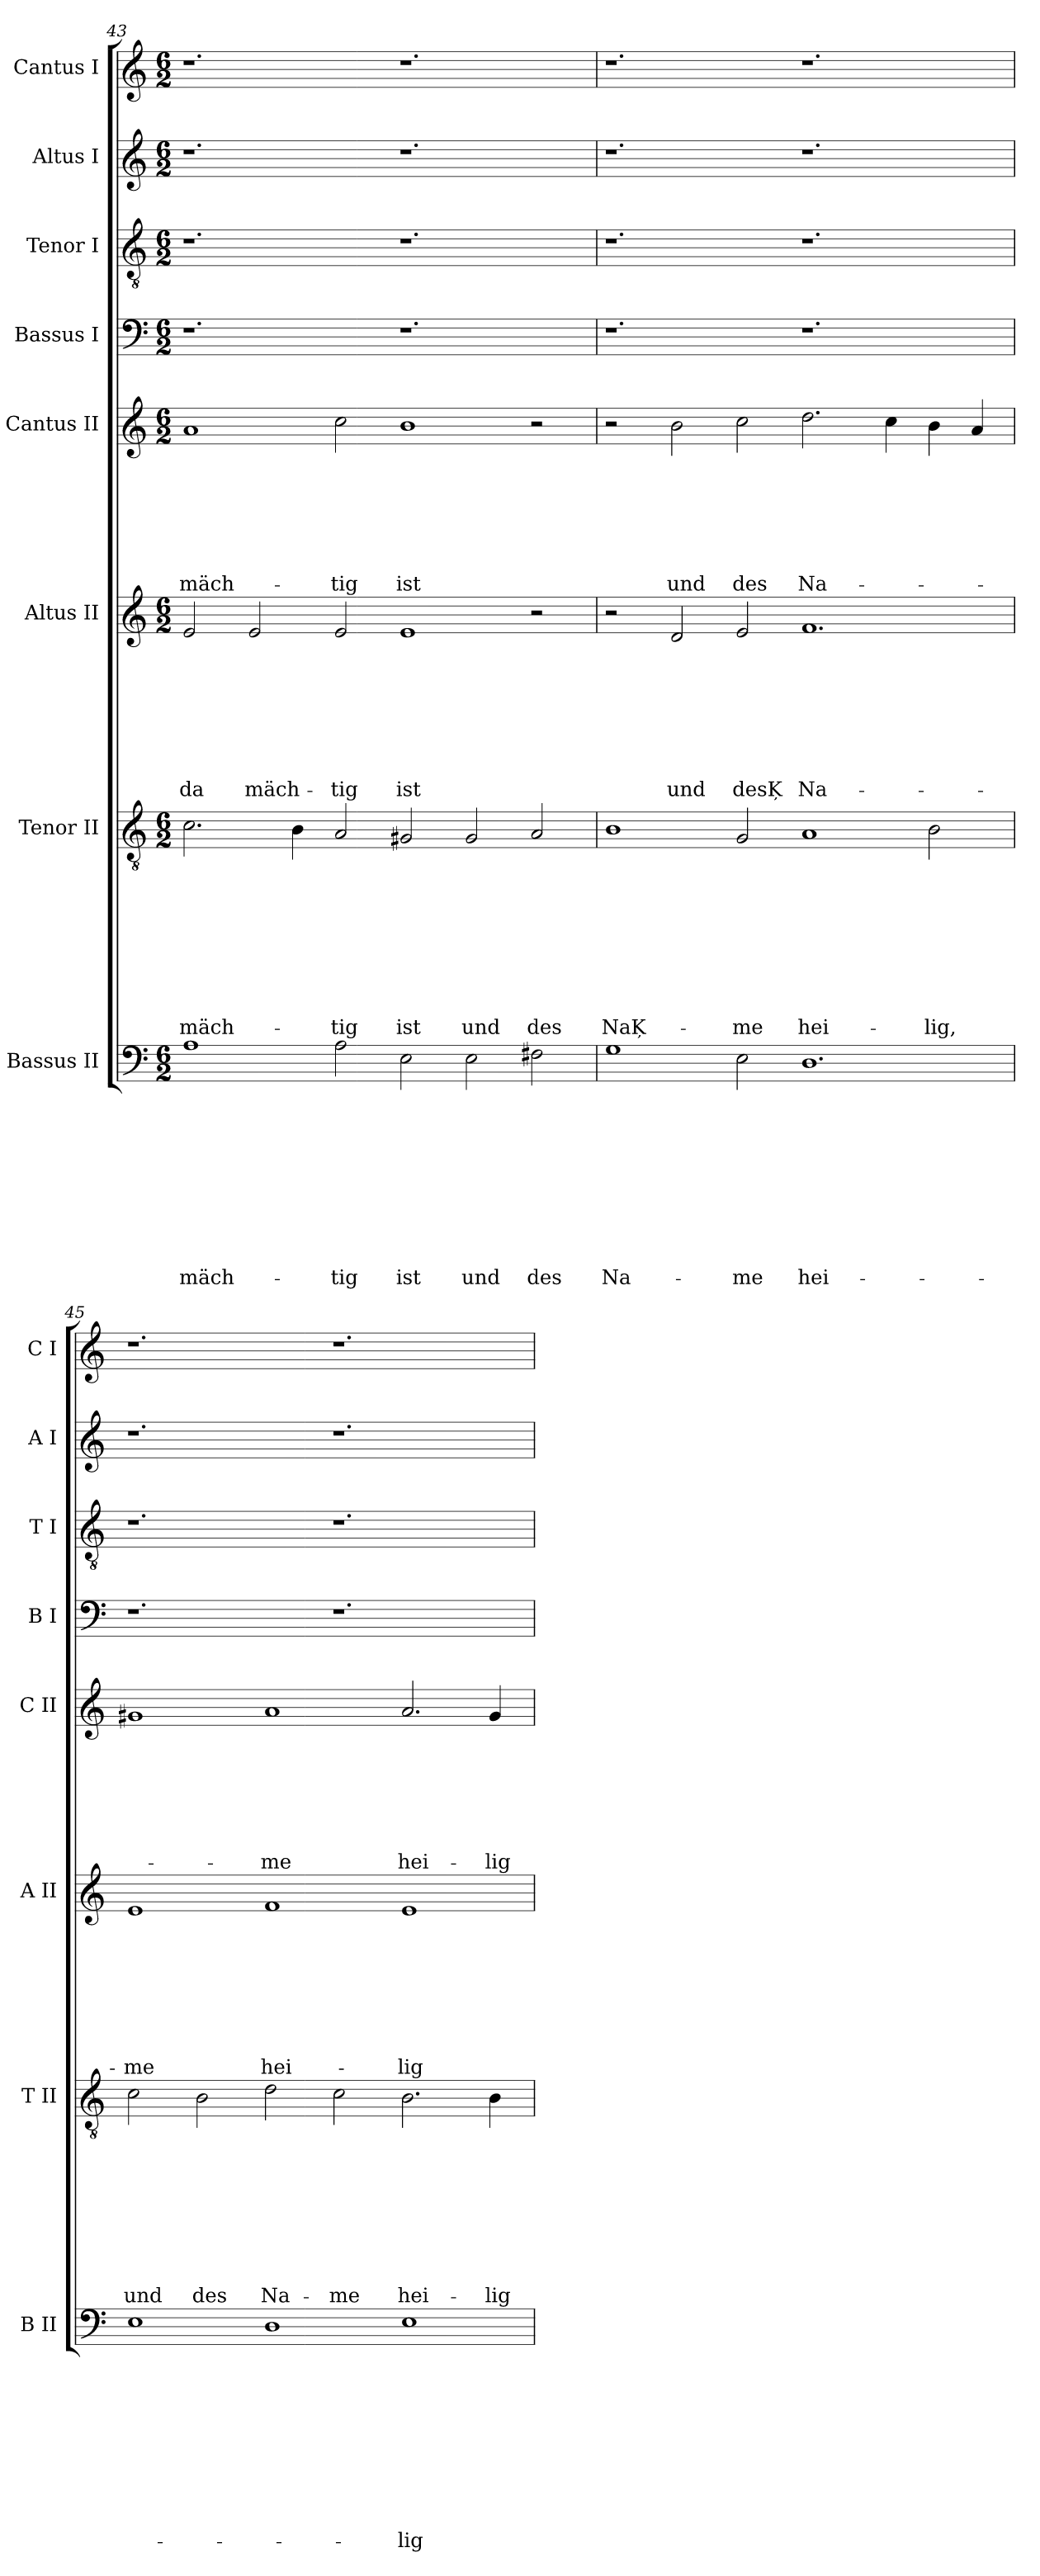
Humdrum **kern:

**kern	**text	**text	**text	**text	**text	**text	**text	**text	**text	**text	**kern	**text	**text	**text	**text	**text	**text	**text	**text	**text	**kern	**text	**text	**text	**text	**text	**text	**text	**text	**kern	**text	**text	**text	**text	**text	**text	**text	**kern	**kern	**kern	**kern
*part8	*part8	*part8	*part8	*part8	*part8	*part8	*part8	*part8	*part8	*part8	*part7	*part7	*part7	*part7	*part7	*part7	*part7	*part7	*part7	*part7	*part6	*part6	*part6	*part6	*part6	*part6	*part6	*part6	*part6	*part5	*part5	*part5	*part5	*part5	*part5	*part5	*part5	*part4	*part3	*part2	*part1
*staff8	*staff8	*staff8	*staff8	*staff8	*staff8	*staff8	*staff8	*staff8	*staff8	*staff8	*staff7	*staff7	*staff7	*staff7	*staff7	*staff7	*staff7	*staff7	*staff7	*staff7	*staff6	*staff6	*staff6	*staff6	*staff6	*staff6	*staff6	*staff6	*staff6	*staff5	*staff5	*staff5	*staff5	*staff5	*staff5	*staff5	*staff5	*staff4	*staff3	*staff2	*staff1
*I"Bassus II	*	*	*	*	*	*	*	*	*	*	*I"Tenor II	*	*	*	*	*	*	*	*	*	*I"Altus II	*	*	*	*	*	*	*	*	*I"Cantus II	*	*	*	*	*	*	*	*I"Bassus I	*I"Tenor I	*I"Altus I	*I"Cantus I
*I'B II	*	*	*	*	*	*	*	*	*	*	*I'T II	*	*	*	*	*	*	*	*	*	*I'A II	*	*	*	*	*	*	*	*	*I'C II	*	*	*	*	*	*	*	*I'B I	*I'T I	*I'A I	*I'C I
*clefF4	*	*	*	*	*	*	*	*	*	*	*clefGv2	*	*	*	*	*	*	*	*	*	*clefG2	*	*	*	*	*	*	*	*	*clefG2	*	*	*	*	*	*	*	*clefF4	*clefGv2	*clefG2	*clefG2
*k[]	*	*	*	*	*	*	*	*	*	*	*k[]	*	*	*	*	*	*	*	*	*	*k[]	*	*	*	*	*	*	*	*	*k[]	*	*	*	*	*	*	*	*k[]	*k[]	*k[]	*k[]
*C:	*	*	*	*	*	*	*	*	*	*	*C:	*	*	*	*	*	*	*	*	*	*C:	*	*	*	*	*	*	*	*	*C:	*	*	*	*	*	*	*	*C:	*C:	*C:	*C:
*M6/2	*	*	*	*	*	*	*	*	*	*	*M6/2	*	*	*	*	*	*	*	*	*	*M6/2	*	*	*	*	*	*	*	*	*M6/2	*	*	*	*	*	*	*	*M6/2	*M6/2	*M6/2	*M6/2
=43	=43	=43	=43	=43	=43	=43	=43	=43	=43	=43	=43	=43	=43	=43	=43	=43	=43	=43	=43	=43	=43	=43	=43	=43	=43	=43	=43	=43	=43	=43	=43	=43	=43	=43	=43	=43	=43	=43	=43	=43	=43
!	!	!	!	!	!	!	!	!	!	!LO:LY:b	!	!	!	!	!	!	!	!	!	!LO:LY:b	!	!	!	!	!	!	!	!	!LO:LY:b	!	!	!	!	!	!	!	!LO:LY:b	!	!	!	!
1A	.	.	.	.	.	.	.	.	.	mäch-	2.c\	.	.	.	.	.	.	.	.	mäch-	2e/	.	.	.	.	.	.	.	da	1a	.	.	.	.	.	.	mäch-	1.r	1.r	1.r	1.r
!	!	!	!	!	!	!	!	!	!	!	!	!	!	!	!	!	!	!	!	!	!	!	!	!	!	!	!	!	!LO:LY:b	!	!	!	!	!	!	!	!	!	!	!	!
.	.	.	.	.	.	.	.	.	.	.	.	.	.	.	.	.	.	.	.	.	2e/	.	.	.	.	.	.	.	mäch-	.	.	.	.	.	.	.	.	.	.	.	.
.	.	.	.	.	.	.	.	.	.	.	4B\	.	.	.	.	.	.	.	.	.	.	.	.	.	.	.	.	.	.	.	.	.	.	.	.	.	.	.	.	.	.
!	!	!	!	!	!	!	!	!	!	!LO:LY:b	!	!	!	!	!	!	!	!	!	!LO:LY:b	!	!	!	!	!	!	!	!	!LO:LY:b	!	!	!	!	!	!	!	!LO:LY:b	!	!	!	!
2A\	.	.	.	.	.	.	.	.	.	-tig	2A/	.	.	.	.	.	.	.	.	-tig	2e/	.	.	.	.	.	.	.	-tig	2cc\	.	.	.	.	.	.	-tig	.	.	.	.
!	!	!	!	!	!	!	!	!	!	!LO:LY:b	!	!	!	!	!	!	!	!	!	!LO:LY:b	!	!	!	!	!	!	!	!	!LO:LY:b	!	!	!	!	!	!	!	!LO:LY:b	!	!	!	!
2E\	.	.	.	.	.	.	.	.	.	ist	2G#X/	.	.	.	.	.	.	.	.	ist	1e	.	.	.	.	.	.	.	ist	1b	.	.	.	.	.	.	ist	1.r	1.r	1.r	1.r
!	!	!	!	!	!	!	!	!	!	!LO:LY:b	!	!	!	!	!	!	!	!	!	!LO:LY:b	!	!	!	!	!	!	!	!	!	!	!	!	!	!	!	!	!	!	!	!	!
2E\	.	.	.	.	.	.	.	.	.	und	2G#/	.	.	.	.	.	.	.	.	und	.	.	.	.	.	.	.	.	.	.	.	.	.	.	.	.	.	.	.	.	.
!	!	!	!	!	!	!	!	!	!	!LO:LY:b	!	!	!	!	!	!	!	!	!	!LO:LY:b	!	!	!	!	!	!	!	!	!	!	!	!	!	!	!	!	!	!	!	!	!
2F#X\	.	.	.	.	.	.	.	.	.	des	2A/	.	.	.	.	.	.	.	.	des	2r	.	.	.	.	.	.	.	.	2r	.	.	.	.	.	.	.	.	.	.	.
=44	=44	=44	=44	=44	=44	=44	=44	=44	=44	=44	=44	=44	=44	=44	=44	=44	=44	=44	=44	=44	=44	=44	=44	=44	=44	=44	=44	=44	=44	=44	=44	=44	=44	=44	=44	=44	=44	=44	=44	=44	=44
!	!	!	!	!	!	!	!	!	!	!LO:LY:b	!	!	!	!	!	!	!	!	!	!LO:LY:b	!	!	!	!	!	!	!	!	!	!	!	!	!	!	!	!	!	!	!	!	!
1G	.	.	.	.	.	.	.	.	.	Na-	1B	.	.	.	.	.	.	.	.	NaĶ-	2r	.	.	.	.	.	.	.	.	2r	.	.	.	.	.	.	.	1.r	1.r	1.r	1.r
!	!	!	!	!	!	!	!	!	!	!	!	!	!	!	!	!	!	!	!	!	!	!	!	!	!	!	!	!	!LO:LY:b	!	!	!	!	!	!	!	!LO:LY:b	!	!	!	!
.	.	.	.	.	.	.	.	.	.	.	.	.	.	.	.	.	.	.	.	.	2d/	.	.	.	.	.	.	.	und	2b\	.	.	.	.	.	.	und	.	.	.	.
!	!	!	!	!	!	!	!	!	!	!LO:LY:b	!	!	!	!	!	!	!	!	!	!LO:LY:b	!	!	!	!	!	!	!	!	!LO:LY:b	!	!	!	!	!	!	!	!LO:LY:b	!	!	!	!
2E\	.	.	.	.	.	.	.	.	.	-me	2G/	.	.	.	.	.	.	.	.	-me	2e/	.	.	.	.	.	.	.	desĶ	2cc\	.	.	.	.	.	.	des	.	.	.	.
!	!	!	!	!	!	!	!	!	!	!LO:LY:b	!	!	!	!	!	!	!	!	!	!LO:LY:b	!	!	!	!	!	!	!	!	!LO:LY:b	!	!	!	!	!	!	!	!LO:LY:b	!	!	!	!
1.D	.	.	.	.	.	.	.	.	.	hei-	1A	.	.	.	.	.	.	.	.	hei-	1.f	.	.	.	.	.	.	.	Na-	2.dd\	.	.	.	.	.	.	Na-	1.r	1.r	1.r	1.r
.	.	.	.	.	.	.	.	.	.	.	.	.	.	.	.	.	.	.	.	.	.	.	.	.	.	.	.	.	.	4cc\	.	.	.	.	.	.	.	.	.	.	.
!	!	!	!	!	!	!	!	!	!	!	!	!	!	!	!	!	!	!	!	!LO:LY:b	!	!	!	!	!	!	!	!	!	!	!	!	!	!	!	!	!	!	!	!	!
.	.	.	.	.	.	.	.	.	.	.	2B\	.	.	.	.	.	.	.	.	-lig,	.	.	.	.	.	.	.	.	.	4b\	.	.	.	.	.	.	.	.	.	.	.
.	.	.	.	.	.	.	.	.	.	.	.	.	.	.	.	.	.	.	.	.	.	.	.	.	.	.	.	.	.	4a/	.	.	.	.	.	.	.	.	.	.	.
!!LO:LB:g=z
=45	=45	=45	=45	=45	=45	=45	=45	=45	=45	=45	=45	=45	=45	=45	=45	=45	=45	=45	=45	=45	=45	=45	=45	=45	=45	=45	=45	=45	=45	=45	=45	=45	=45	=45	=45	=45	=45	=45	=45	=45	=45
!	!	!	!	!	!	!	!	!	!	!	!	!	!	!	!	!	!	!	!	!LO:LY:b	!	!	!	!	!	!	!	!	!LO:LY:b	!	!	!	!	!	!	!	!	!	!	!	!
1E	.	.	.	.	.	.	.	.	.	.	2c\	.	.	.	.	.	.	.	.	und	1e	.	.	.	.	.	.	.	-me	1g#X	.	.	.	.	.	.	.	1.r	1.r	1.r	1.r
!	!	!	!	!	!	!	!	!	!	!	!	!	!	!	!	!	!	!	!	!LO:LY:b	!	!	!	!	!	!	!	!	!	!	!	!	!	!	!	!	!	!	!	!	!
.	.	.	.	.	.	.	.	.	.	.	2B\	.	.	.	.	.	.	.	.	des	.	.	.	.	.	.	.	.	.	.	.	.	.	.	.	.	.	.	.	.	.
!	!	!	!	!	!	!	!	!	!	!	!	!	!	!	!	!	!	!	!	!LO:LY:b	!	!	!	!	!	!	!	!	!LO:LY:b	!	!	!	!	!	!	!	!LO:LY:b	!	!	!	!
1D	.	.	.	.	.	.	.	.	.	.	2d\	.	.	.	.	.	.	.	.	Na-	1f	.	.	.	.	.	.	.	hei-	1a	.	.	.	.	.	.	-me	.	.	.	.
!	!	!	!	!	!	!	!	!	!	!	!	!	!	!	!	!	!	!	!	!LO:LY:b	!	!	!	!	!	!	!	!	!	!	!	!	!	!	!	!	!	!	!	!	!
.	.	.	.	.	.	.	.	.	.	.	2c\	.	.	.	.	.	.	.	.	-me	.	.	.	.	.	.	.	.	.	.	.	.	.	.	.	.	.	1.r	1.r	1.r	1.r
!	!	!	!	!	!	!	!	!	!	!LO:LY:b	!	!	!	!	!	!	!	!	!	!LO:LY:b	!	!	!	!	!	!	!	!	!LO:LY:b	!	!	!	!	!	!	!	!LO:LY:b	!	!	!	!
1E	.	.	.	.	.	.	.	.	.	-lig	2.B\	.	.	.	.	.	.	.	.	hei-	1e	.	.	.	.	.	.	.	-lig	2.a/	.	.	.	.	.	.	hei-	.	.	.	.
!	!	!	!	!	!	!	!	!	!	!	!	!	!	!	!	!	!	!	!	!LO:LY:b	!	!	!	!	!	!	!	!	!	!	!	!	!	!	!	!	!LO:LY:b	!	!	!	!
.	.	.	.	.	.	.	.	.	.	.	4B\	.	.	.	.	.	.	.	.	-lig	.	.	.	.	.	.	.	.	.	4g#/	.	.	.	.	.	.	-lig	.	.	.	.
=	=	=	=	=	=	=	=	=	=	=	=	=	=	=	=	=	=	=	=	=	=	=	=	=	=	=	=	=	=	=	=	=	=	=	=	=	=	=	=	=	=
*-	*-	*-	*-	*-	*-	*-	*-	*-	*-	*-	*-	*-	*-	*-	*-	*-	*-	*-	*-	*-	*-	*-	*-	*-	*-	*-	*-	*-	*-	*-	*-	*-	*-	*-	*-	*-	*-	*-	*-	*-	*-
